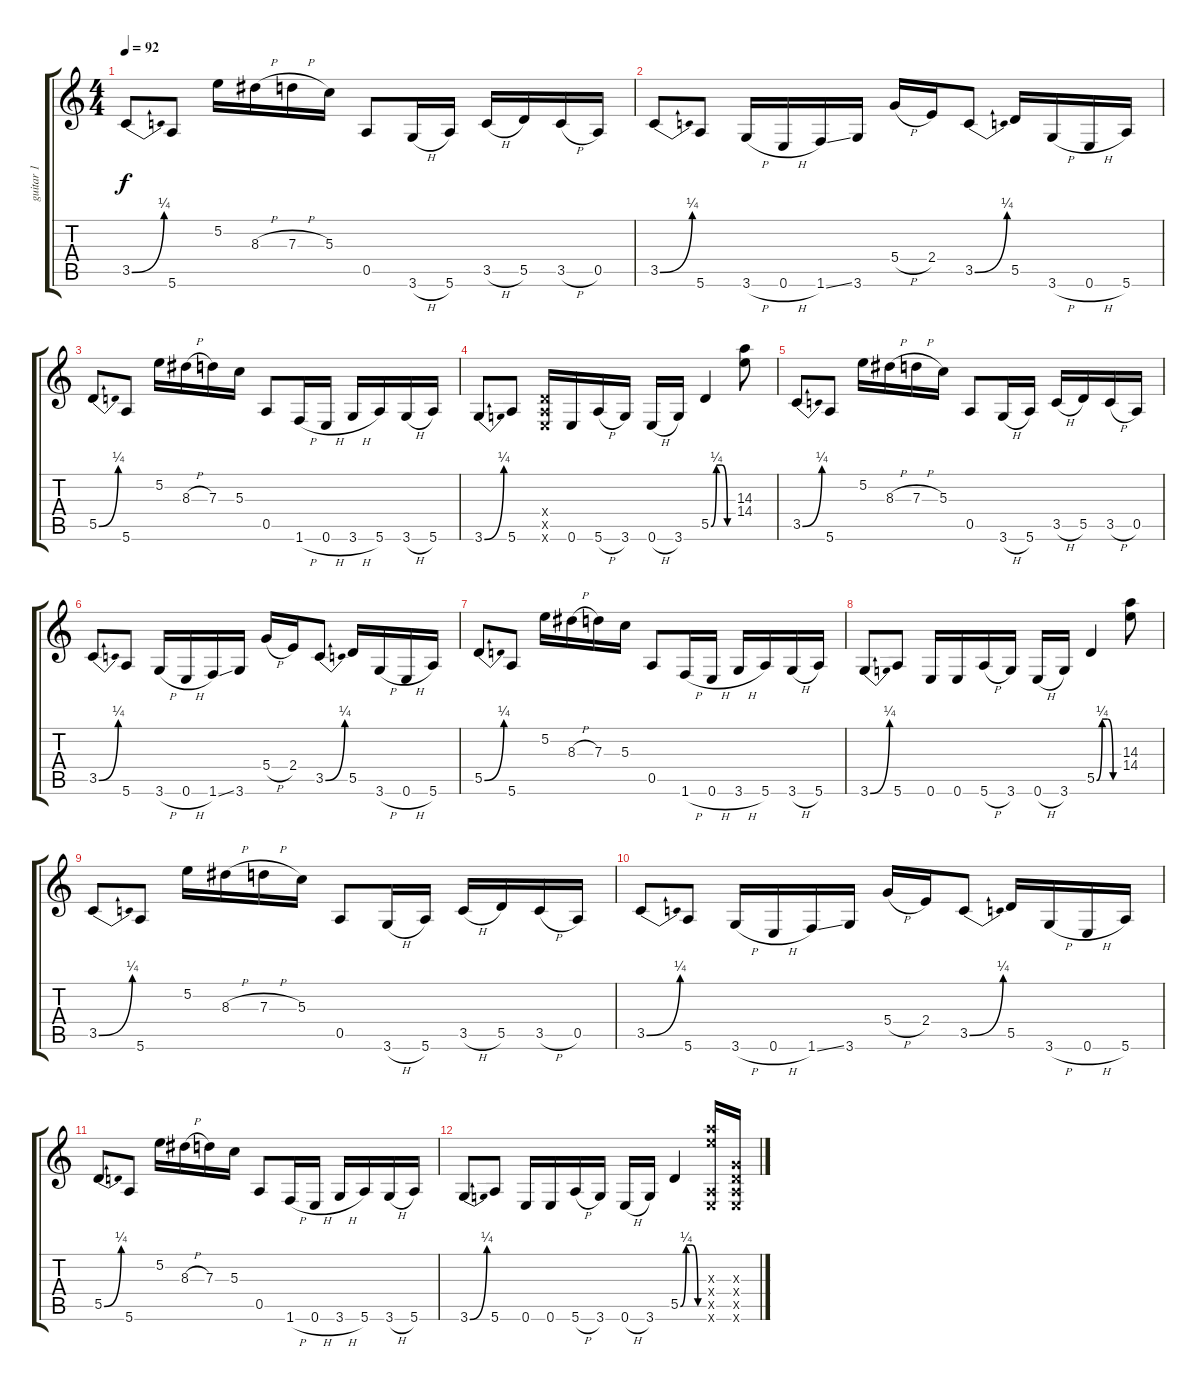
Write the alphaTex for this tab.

\track ("guitar 1" "guitar 1") {instrument overdrivenguitar}
\staff {score tabs}
\tuning (E4 B3 G3 D3 A2 E2) {hide}
\ts (4 4)
\tempo 92
\clef g2
\ks c
3.5{be (bend 0 0 60 1)}.8{dy f} 5.6.8 5.2.16 8.3{h}.16 7.3{h}.16 5.3.16 0.5.8 3.6{h}.16 5.6.16 3.5{h}.16 5.5.16 3.5{h}.16 0.5.16 |
3.5{be (bend 0 0 60 1)}.8 5.6.8 3.6{h}.16 0.6{h}.16 1.6{ss}.16 3.6.16 5.4{h}.16 2.4.16 3.5{be (bend 0 0 60 1)}.8 5.5.16 3.6{h}.16 0.6{h}.16 5.6.16 |
5.5{be (bend 0 0 60 1)}.8 5.6.8 5.2.16 8.3{h}.16 7.3.16 5.3.16 0.5.8 1.6{h}.16 0.6{h}.16 3.6{h}.16 5.6.16 3.6{h}.16 5.6.16 |
3.6{be (bend 0 0 60 1)}.8 5.6.8 (0.4{x} 0.5{x} 0.6{x}).16 0.6.16 5.6{h}.16 3.6.16 0.6{h}.16 3.6.16 5.5{be (custom 0 0 15 1 30 1 45 0 60 0)}.4 (14.3 14.4).8 |
3.5{be (bend 0 0 60 1)}.8 5.6.8 5.2.16 8.3{h}.16 7.3{h}.16 5.3.16 0.5.8 3.6{h}.16 5.6.16 3.5{h}.16 5.5.16 3.5{h}.16 0.5.16 |
3.5{be (bend 0 0 60 1)}.8 5.6.8 3.6{h}.16 0.6{h}.16 1.6{ss}.16 3.6.16 5.4{h}.16 2.4.16 3.5{be (bend 0 0 60 1)}.8 5.5.16 3.6{h}.16 0.6{h}.16 5.6.16 |
5.5{be (bend 0 0 60 1)}.8 5.6.8 5.2.16 8.3{h}.16 7.3.16 5.3.16 0.5.8 1.6{h}.16 0.6{h}.16 3.6{h}.16 5.6.16 3.6{h}.16 5.6.16 |
3.6{be (bend 0 0 60 1)}.8 5.6.8 0.6.16 0.6.16 5.6{h}.16 3.6.16 0.6{h}.16 3.6.16 5.5{be (custom 0 0 15 1 30 1 45 0 60 0)}.4 (14.3 14.4).8 |
3.5{be (bend 0 0 60 1)}.8 5.6.8 5.2.16 8.3{h}.16 7.3{h}.16 5.3.16 0.5.8 3.6{h}.16 5.6.16 3.5{h}.16 5.5.16 3.5{h}.16 0.5.16 |
3.5{be (bend 0 0 60 1)}.8 5.6.8 3.6{h}.16 0.6{h}.16 1.6{ss}.16 3.6.16 5.4{h}.16 2.4.16 3.5{be (bend 0 0 60 1)}.8 5.5.16 3.6{h}.16 0.6{h}.16 5.6.16 |
5.5{be (bend 0 0 60 1)}.8 5.6.8 5.2.16 8.3{h}.16 7.3.16 5.3.16 0.5.8 1.6{h}.16 0.6{h}.16 3.6{h}.16 5.6.16 3.6{h}.16 5.6.16 |
3.6{be (bend 0 0 60 1)}.8 5.6.8 0.6.16 0.6.16 5.6{h}.16 3.6.16 0.6{h}.16 3.6.16 5.5{be (custom 0 0 15 1 30 1 45 0 60 0)}.4 (14.3{x} 14.4{x} 0.5{x} 0.6{x}).16 (0.3{x} 0.4{x} 0.5{x} 0.6{x}).16
